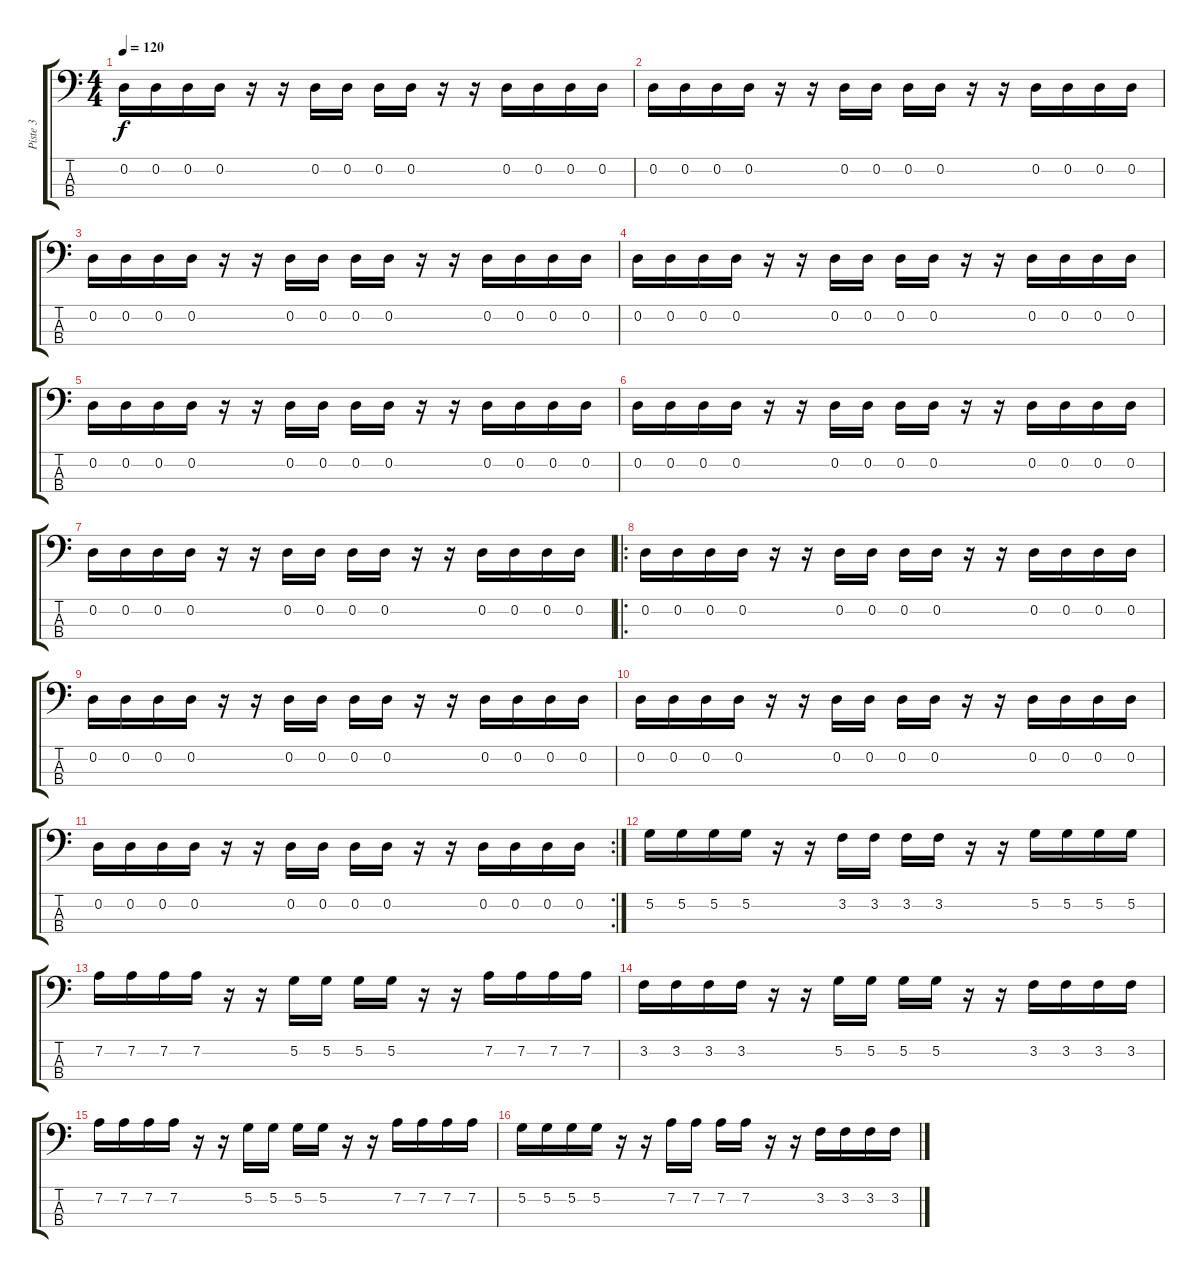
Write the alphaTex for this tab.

\track ("Piste 3" "Piste 3") {instrument electricbassfinger}
\staff {score tabs}
\tuning (G2 D2 A1 E1) {hide}
\ts (4 4)
\tempo 120
\clef f4
\ks c
0.2.16{dy f} 0.2.16 0.2.16 0.2.16 r.16 r.16 0.2.16 0.2.16 0.2.16 0.2.16 r.16 r.16 0.2.16 0.2.16 0.2.16 0.2.16 |
0.2.16 0.2.16 0.2.16 0.2.16 r.16 r.16 0.2.16 0.2.16 0.2.16 0.2.16 r.16 r.16 0.2.16 0.2.16 0.2.16 0.2.16 |
0.2.16 0.2.16 0.2.16 0.2.16 r.16 r.16 0.2.16 0.2.16 0.2.16 0.2.16 r.16 r.16 0.2.16 0.2.16 0.2.16 0.2.16 |
0.2.16 0.2.16 0.2.16 0.2.16 r.16 r.16 0.2.16 0.2.16 0.2.16 0.2.16 r.16 r.16 0.2.16 0.2.16 0.2.16 0.2.16 |
0.2.16 0.2.16 0.2.16 0.2.16 r.16 r.16 0.2.16 0.2.16 0.2.16 0.2.16 r.16 r.16 0.2.16 0.2.16 0.2.16 0.2.16 |
0.2.16 0.2.16 0.2.16 0.2.16 r.16 r.16 0.2.16 0.2.16 0.2.16 0.2.16 r.16 r.16 0.2.16 0.2.16 0.2.16 0.2.16 |
0.2.16 0.2.16 0.2.16 0.2.16 r.16 r.16 0.2.16 0.2.16 0.2.16 0.2.16 r.16 r.16 0.2.16 0.2.16 0.2.16 0.2.16 |
\ro
0.2.16 0.2.16 0.2.16 0.2.16 r.16 r.16 0.2.16 0.2.16 0.2.16 0.2.16 r.16 r.16 0.2.16 0.2.16 0.2.16 0.2.16 |
0.2.16 0.2.16 0.2.16 0.2.16 r.16 r.16 0.2.16 0.2.16 0.2.16 0.2.16 r.16 r.16 0.2.16 0.2.16 0.2.16 0.2.16 |
0.2.16 0.2.16 0.2.16 0.2.16 r.16 r.16 0.2.16 0.2.16 0.2.16 0.2.16 r.16 r.16 0.2.16 0.2.16 0.2.16 0.2.16 |
\rc 2
0.2.16 0.2.16 0.2.16 0.2.16 r.16 r.16 0.2.16 0.2.16 0.2.16 0.2.16 r.16 r.16 0.2.16 0.2.16 0.2.16 0.2.16 |
5.2.16 5.2.16 5.2.16 5.2.16 r.16 r.16 3.2.16 3.2.16 3.2.16 3.2.16 r.16 r.16 5.2.16 5.2.16 5.2.16 5.2.16 |
7.2.16 7.2.16 7.2.16 7.2.16 r.16 r.16 5.2.16 5.2.16 5.2.16 5.2.16 r.16 r.16 7.2.16 7.2.16 7.2.16 7.2.16 |
3.2.16 3.2.16 3.2.16 3.2.16 r.16 r.16 5.2.16 5.2.16 5.2.16 5.2.16 r.16 r.16 3.2.16 3.2.16 3.2.16 3.2.16 |
7.2.16 7.2.16 7.2.16 7.2.16 r.16 r.16 5.2.16 5.2.16 5.2.16 5.2.16 r.16 r.16 7.2.16 7.2.16 7.2.16 7.2.16 |
5.2.16 5.2.16 5.2.16 5.2.16 r.16 r.16 7.2.16 7.2.16 7.2.16 7.2.16 r.16 r.16 3.2.16 3.2.16 3.2.16 3.2.16
